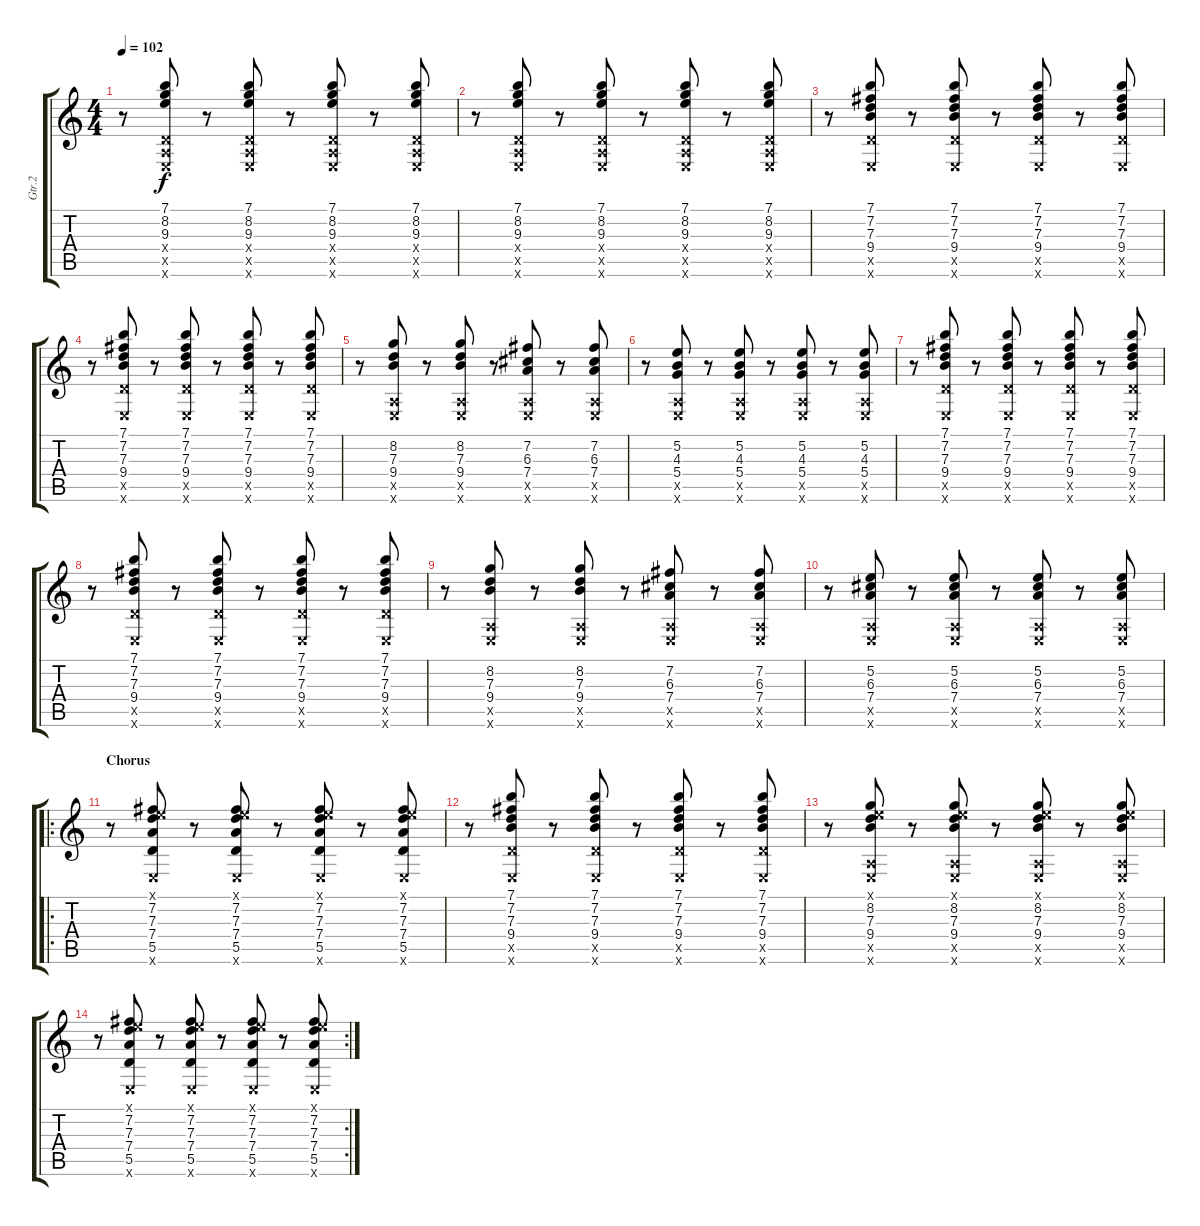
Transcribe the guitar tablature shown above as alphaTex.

\track ("Gtr.2" "Gtr.2") {instrument electricguitarjazz}
\staff {score tabs}
\tuning (E4 B3 G3 D3 A2 E2) {hide}
\ts (4 4)
\tempo 102
\clef g2
\ks c
r.8{dy f} (7.1 8.2 9.3 0.4{x} 0.5{x} 0.6{x}).8 r.8 (7.1 8.2 9.3 0.4{x} 0.5{x} 0.6{x}).8 r.8 (7.1 8.2 9.3 0.4{x} 0.5{x} 0.6{x}).8 r.8 (7.1 8.2 9.3 0.4{x} 0.5{x} 0.6{x}).8 |
r.8 (7.1 8.2 9.3 0.4{x} 0.5{x} 0.6{x}).8 r.8 (7.1 8.2 9.3 0.4{x} 0.5{x} 0.6{x}).8 r.8 (7.1 8.2 9.3 0.4{x} 0.5{x} 0.6{x}).8 r.8 (7.1 8.2 9.3 0.4{x} 0.5{x} 0.6{x}).8 |
r.8 (7.1 7.2 7.3 9.4 5.5{x} 0.6{x}).8 r.8 (7.1 7.2 7.3 9.4 5.5{x} 0.6{x}).8 r.8 (7.1 7.2 7.3 9.4 5.5{x} 0.6{x}).8 r.8 (7.1 7.2 7.3 9.4 5.5{x} 0.6{x}).8 |
r.8 (7.1 7.2 7.3 9.4 5.5{x} 0.6{x}).8 r.8 (7.1 7.2 7.3 9.4 5.5{x} 0.6{x}).8 r.8 (7.1 7.2 7.3 9.4 5.5{x} 0.6{x}).8 r.8 (7.1 7.2 7.3 9.4 5.5{x} 0.6{x}).8 |
r.8 (8.2 7.3 9.4 0.5{x} 0.6{x}).8 r.8 (8.2 7.3 9.4 0.5{x} 0.6{x}).8 r.8 (7.2 6.3 7.4 0.5{x} 0.6{x}).8 r.8 (7.2 6.3 7.4 0.5{x} 0.6{x}).8 |
r.8 (5.2 4.3 5.4 0.5{x} 0.6{x}).8 r.8 (5.2 4.3 5.4 0.5{x} 0.6{x}).8 r.8 (5.2 4.3 5.4 0.5{x} 0.6{x}).8 r.8 (5.2 4.3 5.4 0.5{x} 0.6{x}).8 |
r.8 (7.1 7.2 7.3 9.4 5.5{x} 0.6{x}).8 r.8 (7.1 7.2 7.3 9.4 5.5{x} 0.6{x}).8 r.8 (7.1 7.2 7.3 9.4 5.5{x} 0.6{x}).8 r.8 (7.1 7.2 7.3 9.4 5.5{x} 0.6{x}).8 |
r.8 (7.1 7.2 7.3 9.4 5.5{x} 0.6{x}).8 r.8 (7.1 7.2 7.3 9.4 5.5{x} 0.6{x}).8 r.8 (7.1 7.2 7.3 9.4 5.5{x} 0.6{x}).8 r.8 (7.1 7.2 7.3 9.4 5.5{x} 0.6{x}).8 |
r.8 (8.2 7.3 9.4 0.5{x} 0.6{x}).8 r.8 (8.2 7.3 9.4 0.5{x} 0.6{x}).8 r.8 (7.2 6.3 7.4 0.5{x} 0.6{x}).8 r.8 (7.2 6.3 7.4 0.5{x} 0.6{x}).8 |
r.8 (5.2 6.3 7.4 0.5{x} 0.6{x}).8 r.8 (5.2 6.3 7.4 0.5{x} 0.6{x}).8 r.8 (5.2 6.3 7.4 0.5{x} 0.6{x}).8 r.8 (5.2 6.3 7.4 0.5{x} 0.6{x}).8 |
\ro
\section ("" "Chorus")
r.8 (0.1{x} 7.2 7.3 7.4 5.5 0.6{x}).8 r.8 (0.1{x} 7.2 7.3 7.4 5.5 0.6{x}).8 r.8 (0.1{x} 7.2 7.3 7.4 5.5 0.6{x}).8 r.8 (0.1{x} 7.2 7.3 7.4 5.5 0.6{x}).8 |
r.8 (7.1 7.2 7.3 9.4 5.5{x} 0.6{x}).8 r.8 (7.1 7.2 7.3 9.4 5.5{x} 0.6{x}).8 r.8 (7.1 7.2 7.3 9.4 5.5{x} 0.6{x}).8 r.8 (7.1 7.2 7.3 9.4 5.5{x} 0.6{x}).8 |
r.8 (0.1{x} 8.2 7.3 9.4 0.5{x} 0.6{x}).8 r.8 (0.1{x} 8.2 7.3 9.4 0.5{x} 0.6{x}).8 r.8 (0.1{x} 8.2 7.3 9.4 0.5{x} 0.6{x}).8 r.8 (0.1{x} 8.2 7.3 9.4 0.5{x} 0.6{x}).8 |
\rc 2
r.8 (0.1{x} 7.2 7.3 7.4 5.5 0.6{x}).8 r.8 (0.1{x} 7.2 7.3 7.4 5.5 0.6{x}).8 r.8 (0.1{x} 7.2 7.3 7.4 5.5 0.6{x}).8 r.8 (0.1{x} 7.2 7.3 7.4 5.5 0.6{x}).8
